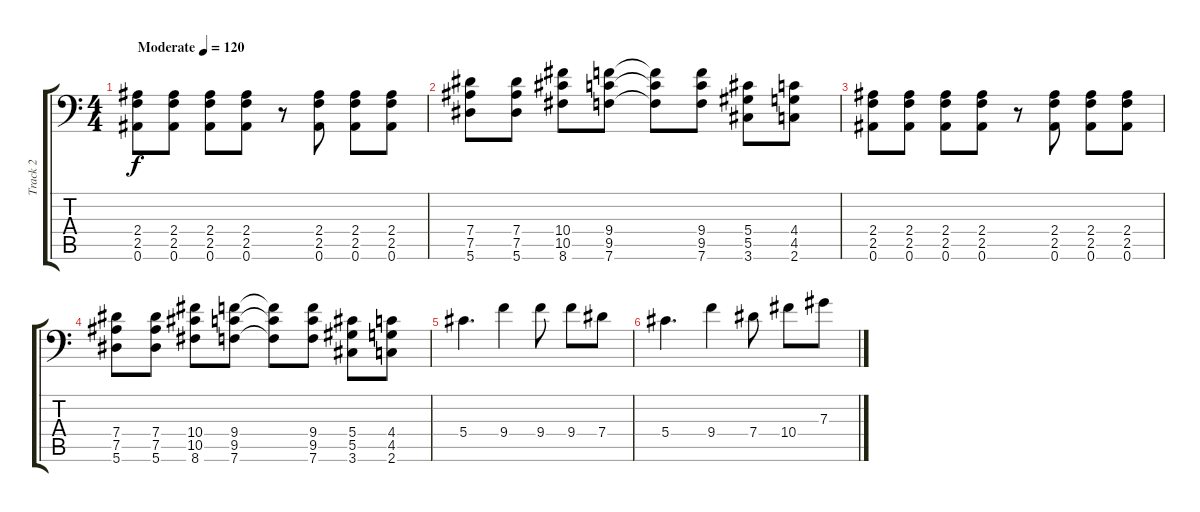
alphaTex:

\track ("Track 2" "Track 2") {instrument distortionguitar}
\staff {score tabs}
\tuning (Bb3 F3 Db3 Ab2 Eb2 Bb1) {hide}
\ts (4 4)
\tempo (120 "Moderate")
\clef f4
\ks c
(2.4 2.5 0.6).8{dy f instrument distortionguitar} (2.4 2.5 0.6).8 (2.4 2.5 0.6).8 (2.4 2.5 0.6).8 r.8 (2.4 2.5 0.6).8 (2.4 2.5 0.6).8 (2.4 2.5 0.6).8 |
(7.4 7.5 5.6).8 (7.4 7.5 5.6).8 (10.4 10.5 8.6).8 (9.4 9.5 7.6).8 (9.4{t} 9.5{t} 7.6{t}).8 (9.4 9.5 7.6).8 (5.4 5.5 3.6).8 (4.4 4.5 2.6).8 |
(2.4 2.5 0.6).8 (2.4 2.5 0.6).8 (2.4 2.5 0.6).8 (2.4 2.5 0.6).8 r.8 (2.4 2.5 0.6).8 (2.4 2.5 0.6).8 (2.4 2.5 0.6).8 |
(7.4 7.5 5.6).8 (7.4 7.5 5.6).8 (10.4 10.5 8.6).8 (9.4 9.5 7.6).8 (9.4{t} 9.5{t} 7.6{t}).8 (9.4 9.5 7.6).8 (5.4 5.5 3.6).8 (4.4 4.5 2.6).8 |
5.4.4{d} 9.4.4 9.4.8 9.4.8 7.4.8 |
5.4.4{d} 9.4.4 7.4.8 10.4.8 7.3.8
